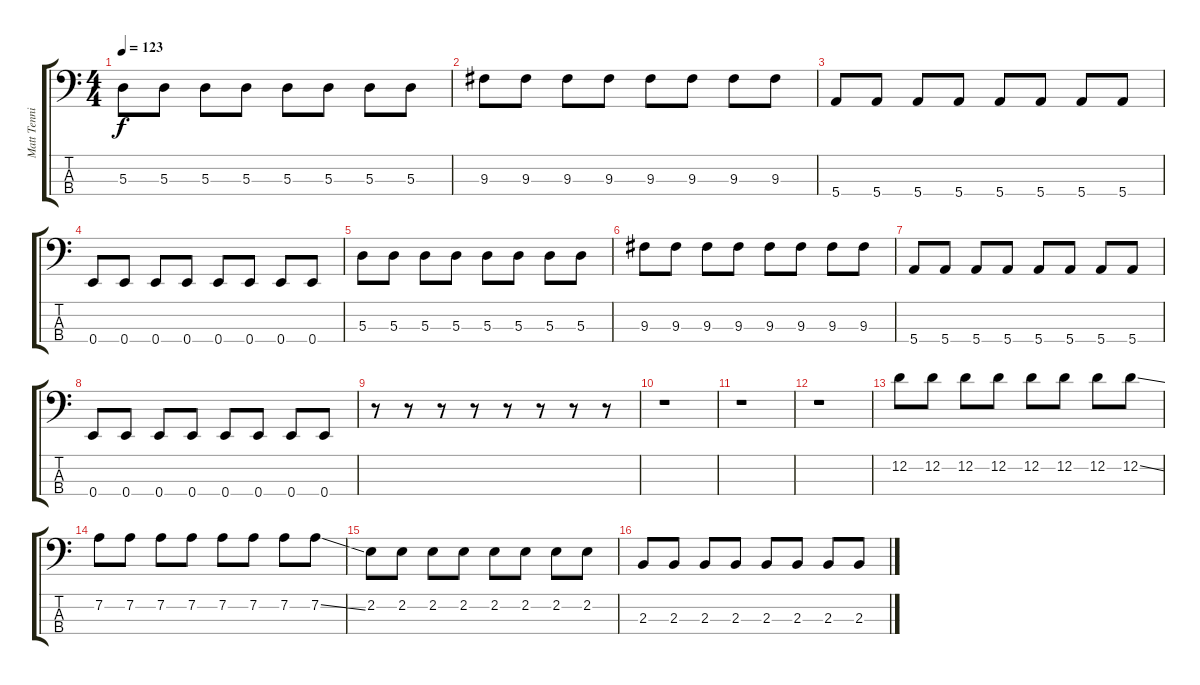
\track ("Matt Tennikof" "Matt Tenni") {instrument electricbassfinger}
\staff {score tabs}
\tuning (G2 D2 A1 E1) {hide}
\ts (4 4)
\tempo 123
\clef f4
\ks c
5.3.8{dy f} 5.3.8 5.3.8 5.3.8 5.3.8 5.3.8 5.3.8 5.3.8 |
9.3.8 9.3.8 9.3.8 9.3.8 9.3.8 9.3.8 9.3.8 9.3.8 |
5.4.8 5.4.8 5.4.8 5.4.8 5.4.8 5.4.8 5.4.8 5.4.8 |
0.4.8 0.4.8 0.4.8 0.4.8 0.4.8 0.4.8 0.4.8 0.4.8 |
5.3.8 5.3.8 5.3.8 5.3.8 5.3.8 5.3.8 5.3.8 5.3.8 |
9.3.8 9.3.8 9.3.8 9.3.8 9.3.8 9.3.8 9.3.8 9.3.8 |
5.4.8 5.4.8 5.4.8 5.4.8 5.4.8 5.4.8 5.4.8 5.4.8 |
0.4.8 0.4.8 0.4.8 0.4.8 0.4.8 0.4.8 0.4.8 0.4.8 |
r.8 r.8 r.8 r.8 r.8 r.8 r.8 r.8 |
r.1 |
r.1 |
r.1 |
12.2.8 12.2.8 12.2.8 12.2.8 12.2.8 12.2.8 12.2.8 12.2{ss}.8 |
7.2.8 7.2.8 7.2.8 7.2.8 7.2.8 7.2.8 7.2.8 7.2{ss}.8 |
2.2.8 2.2.8 2.2.8 2.2.8 2.2.8 2.2.8 2.2.8 2.2.8 |
2.3.8 2.3.8 2.3.8 2.3.8 2.3.8 2.3.8 2.3.8 2.3.8
